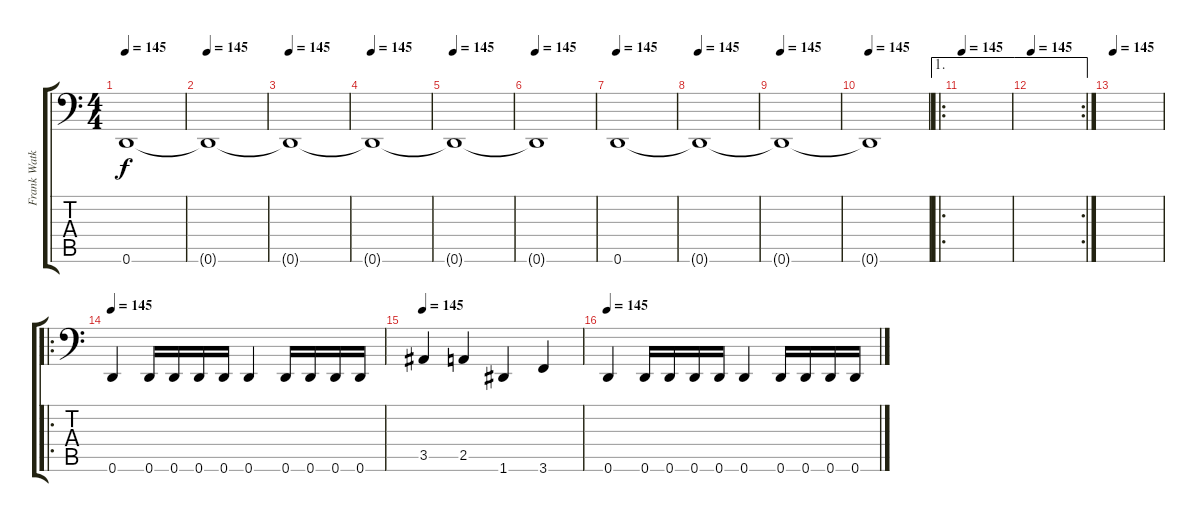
\track ("Frank Watkins" "Frank Watk") {instrument electricbasspick}
\staff {score tabs}
\tuning (D3 A2 F2 C2 G1 D1) {hide}
\ts (4 4)
\tempo 145
\clef f4
\ks c
0.6.1{dy f} |
\tempo 145
0.6{t}.1 |
\tempo 145
0.6{t}.1 |
\tempo 145
0.6{t}.1 |
\tempo 145
0.6{t}.1 |
\tempo 145
0.6{t}.1 |
\tempo 145
0.6.1 |
\tempo 145
0.6{t}.1 |
\tempo 145
0.6{t}.1 |
\tempo 145
0.6{t}.1 |
\ae 1
\ro
\tempo 145
|
\ae 1
\rc 2
\tempo 145
|
\tempo 145
|
\ro
\tempo 145
0.6.4 0.6.16 0.6.16 0.6.16 0.6.16 0.6.4 0.6.16 0.6.16 0.6.16 0.6.16 |
\tempo 145
3.5.4 2.5.4 1.6.4 3.6.4 |
\tempo 145
0.6.4 0.6.16 0.6.16 0.6.16 0.6.16 0.6.4 0.6.16 0.6.16 0.6.16 0.6.16
